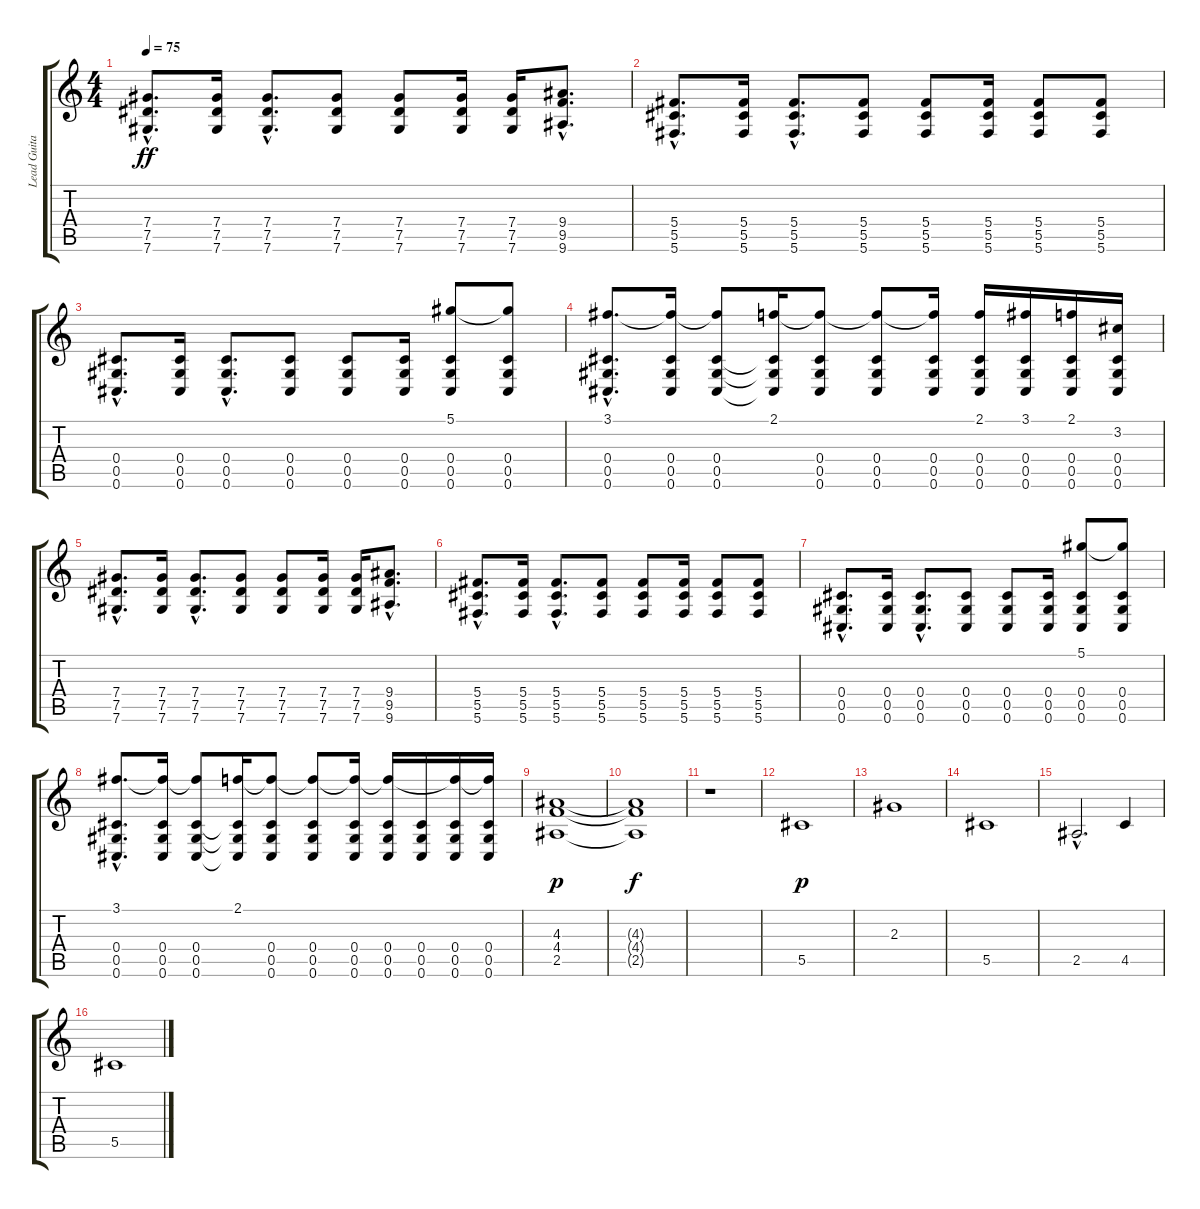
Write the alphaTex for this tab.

\track ("Lead Guitar " "Lead Guita") {instrument electricguitarclean}
\staff {score tabs}
\tuning (Eb4 Bb3 Gb3 Db3 Ab2 Db2) {hide}
\ts (4 4)
\tempo 75
\clef g2
\ks c
(7.4{hac} 7.5{hac} 7.6{hac}).8{d dy ff instrument distortionguitar} (7.4 7.5 7.6).16 (7.4{hac} 7.5{hac} 7.6{hac}).8{d} (7.4 7.5 7.6).8 (7.4 7.5 7.6).8 (7.4 7.5 7.6).16 (7.4 7.5 7.6).16 (9.4{hac} 9.5{hac} 9.6{hac}).8{d} |
(5.4{hac} 5.5{hac} 5.6{hac}).8{d instrument distortionguitar} (5.4 5.5 5.6).16 (5.4{hac} 5.5{hac} 5.6{hac}).8{d} (5.4 5.5 5.6).8 (5.4 5.5 5.6).8 (5.4 5.5 5.6).16 (5.4 5.5 5.6).8 (5.4 5.5 5.6).8 |
(0.4{hac} 0.5{hac} 0.6{hac}).8{d instrument distortionguitar} (0.4 0.5 0.6).16 (0.4{hac} 0.5{hac} 0.6{hac}).8{d} (0.4 0.5 0.6).8 (0.4 0.5 0.6).8 (0.4 0.5 0.6).16 (5.1 0.4 0.5 0.6).8 (5.1{t} 0.4 0.5 0.6).8 |
(3.1{hac} 0.4{hac} 0.5{hac} 0.6{hac}).8{d instrument distortionguitar} (3.1{t} 0.4 0.5 0.6).16 (3.1{t} 0.4 0.5 0.6).8 (2.1 0.4{t} 0.5{t} 0.6{t}).16 (2.1{t} 0.4 0.5 0.6).8 (2.1{t} 0.4 0.5 0.6).8 (2.1{t} 0.4 0.5 0.6).16 (2.1 0.4 0.5 0.6).16 (3.1 0.4 0.5 0.6).16 (2.1 0.4 0.5 0.6).16 (3.2 0.4 0.5 0.6).16 |
(7.4{hac} 7.5{hac} 7.6{hac}).8{d instrument distortionguitar} (7.4 7.5 7.6).16 (7.4{hac} 7.5{hac} 7.6{hac}).8{d} (7.4 7.5 7.6).8 (7.4 7.5 7.6).8 (7.4 7.5 7.6).16 (7.4 7.5 7.6).16 (9.4{hac} 9.5{hac} 9.6{hac}).8{d} |
(5.4{hac} 5.5{hac} 5.6{hac}).8{d instrument distortionguitar} (5.4 5.5 5.6).16 (5.4{hac} 5.5{hac} 5.6{hac}).8{d} (5.4 5.5 5.6).8 (5.4 5.5 5.6).8 (5.4 5.5 5.6).16 (5.4 5.5 5.6).8 (5.4 5.5 5.6).8 |
(0.4{hac} 0.5{hac} 0.6{hac}).8{d instrument distortionguitar} (0.4 0.5 0.6).16 (0.4{hac} 0.5{hac} 0.6{hac}).8{d} (0.4 0.5 0.6).8 (0.4 0.5 0.6).8 (0.4 0.5 0.6).16 (5.1 0.4 0.5 0.6).8 (5.1{t} 0.4 0.5 0.6).8 |
(3.1{hac} 0.4{hac} 0.5{hac} 0.6{hac}).8{d instrument distortionguitar} (3.1{t} 0.4 0.5 0.6).16 (3.1{t} 0.4 0.5 0.6).8 (2.1 0.4{t} 0.5{t} 0.6{t}).16 (2.1{t} 0.4 0.5 0.6).8 (2.1{t} 0.4 0.5 0.6).8 (2.1{t} 0.4 0.5 0.6).16 (2.1{t} 0.4 0.5 0.6).16 (0.4 0.5 0.6).16 (2.1{t} 0.4 0.5 0.6).16 (2.1{t} 0.4 0.5 0.6).16 |
(4.3 4.4 2.5).1{dy p instrument distortionguitar} |
(4.3{t} 4.4{t} 2.5{t}).1{dy f instrument distortionguitar} |
r.1 |
5.5.1{dy p instrument distortionguitar} |
2.3.1{instrument distortionguitar} |
5.5.1{instrument distortionguitar} |
2.5{hac}.2{d instrument distortionguitar} 4.5.4 |
5.5.1{instrument distortionguitar}
